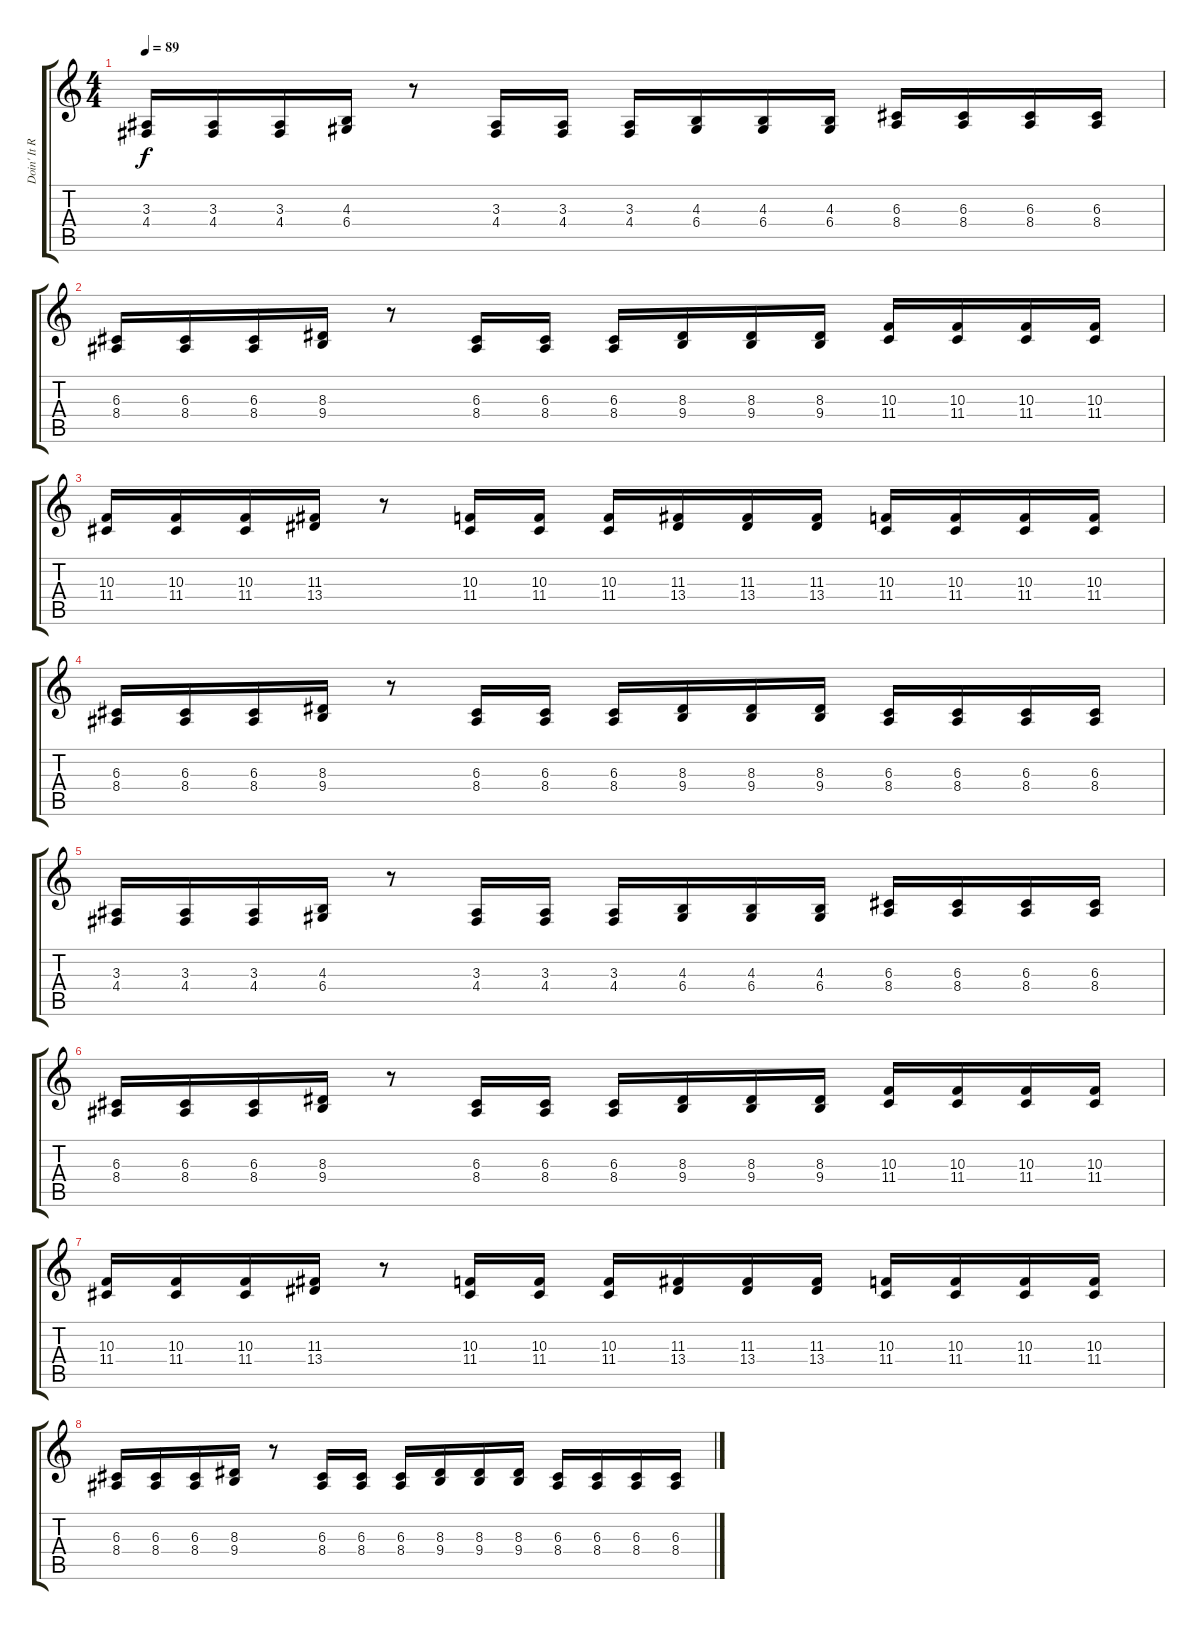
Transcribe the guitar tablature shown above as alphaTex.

\track ("Doin' It Right #1" "Doin' It R") {instrument lead6voice}
\staff {score tabs}
\tuning (E4 B3 G3 D3 A2 E2) {hide}
\ts (4 4)
\tempo 89
\clef g2
\ks c
(3.3 4.4).16{dy f} (3.3 4.4).16 (3.3 4.4).16 (4.3 6.4).16 r.8 (3.3 4.4).16 (3.3 4.4).16 (3.3 4.4).16 (4.3 6.4).16 (4.3 6.4).16 (4.3 6.4).16 (6.3 8.4).16 (6.3 8.4).16 (6.3 8.4).16 (6.3 8.4).16 |
(6.3 8.4).16 (6.3 8.4).16 (6.3 8.4).16 (8.3 9.4).16 r.8 (6.3 8.4).16 (6.3 8.4).16 (6.3 8.4).16 (8.3 9.4).16 (8.3 9.4).16 (8.3 9.4).16 (10.3 11.4).16 (10.3 11.4).16 (10.3 11.4).16 (10.3 11.4).16 |
(10.3 11.4).16 (10.3 11.4).16 (10.3 11.4).16 (11.3 13.4).16 r.8 (10.3 11.4).16 (10.3 11.4).16 (10.3 11.4).16 (11.3 13.4).16 (11.3 13.4).16 (11.3 13.4).16 (10.3 11.4).16 (10.3 11.4).16 (10.3 11.4).16 (10.3 11.4).16 |
(6.3 8.4).16 (6.3 8.4).16 (6.3 8.4).16 (8.3 9.4).16 r.8 (6.3 8.4).16 (6.3 8.4).16 (6.3 8.4).16 (8.3 9.4).16 (8.3 9.4).16 (8.3 9.4).16 (6.3 8.4).16 (6.3 8.4).16 (6.3 8.4).16 (6.3 8.4).16 |
(3.3 4.4).16 (3.3 4.4).16 (3.3 4.4).16 (4.3 6.4).16 r.8 (3.3 4.4).16 (3.3 4.4).16 (3.3 4.4).16 (4.3 6.4).16 (4.3 6.4).16 (4.3 6.4).16 (6.3 8.4).16 (6.3 8.4).16 (6.3 8.4).16 (6.3 8.4).16 |
(6.3 8.4).16 (6.3 8.4).16 (6.3 8.4).16 (8.3 9.4).16 r.8 (6.3 8.4).16 (6.3 8.4).16 (6.3 8.4).16 (8.3 9.4).16 (8.3 9.4).16 (8.3 9.4).16 (10.3 11.4).16 (10.3 11.4).16 (10.3 11.4).16 (10.3 11.4).16 |
(10.3 11.4).16 (10.3 11.4).16 (10.3 11.4).16 (11.3 13.4).16 r.8 (10.3 11.4).16 (10.3 11.4).16 (10.3 11.4).16 (11.3 13.4).16 (11.3 13.4).16 (11.3 13.4).16 (10.3 11.4).16 (10.3 11.4).16 (10.3 11.4).16 (10.3 11.4).16 |
(6.3 8.4).16 (6.3 8.4).16 (6.3 8.4).16 (8.3 9.4).16 r.8 (6.3 8.4).16 (6.3 8.4).16 (6.3 8.4).16 (8.3 9.4).16 (8.3 9.4).16 (8.3 9.4).16 (6.3 8.4).16 (6.3 8.4).16 (6.3 8.4).16 (6.3 8.4).16
